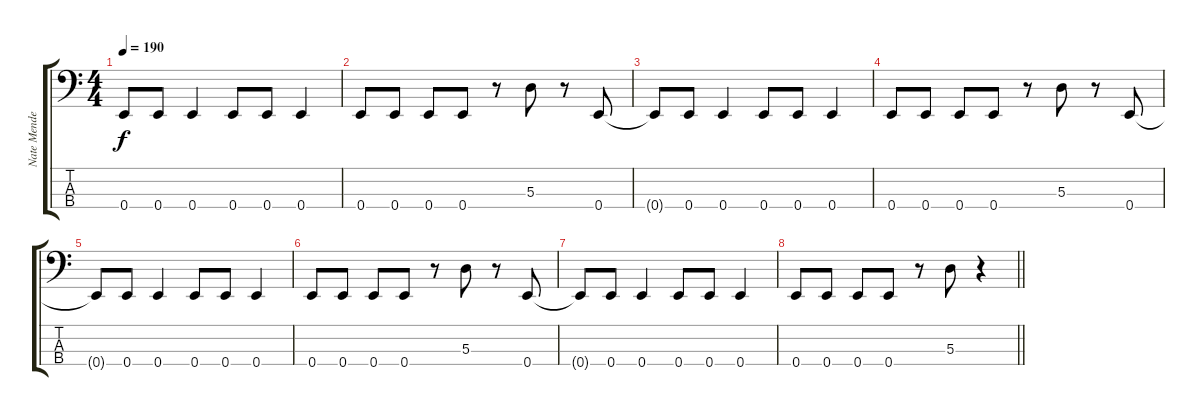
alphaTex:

\track ("Nate Mendel (Bass)" "Nate Mende") {instrument electricbassfinger}
\staff {score tabs}
\tuning (G2 D2 A1 E1) {hide}
\ts (4 4)
\tempo 190
\clef f4
\ks c
0.4{t}.8{dy f} 0.4.8 0.4.4 0.4.8 0.4.8 0.4.4 |
0.4.8 0.4.8 0.4.8 0.4.8 r.8 5.3.8 r.8 0.4.8 |
0.4{t}.8 0.4.8 0.4.4 0.4.8 0.4.8 0.4.4 |
0.4.8 0.4.8 0.4.8 0.4.8 r.8 5.3.8 r.8 0.4.8 |
0.4{t}.8 0.4.8 0.4.4 0.4.8 0.4.8 0.4.4 |
0.4.8 0.4.8 0.4.8 0.4.8 r.8 5.3.8 r.8 0.4.8 |
0.4{t}.8 0.4.8 0.4.4 0.4.8 0.4.8 0.4.4 |
\barLineRight lightlight
0.4.8 0.4.8 0.4.8 0.4.8 r.8 5.3.8 r.4
